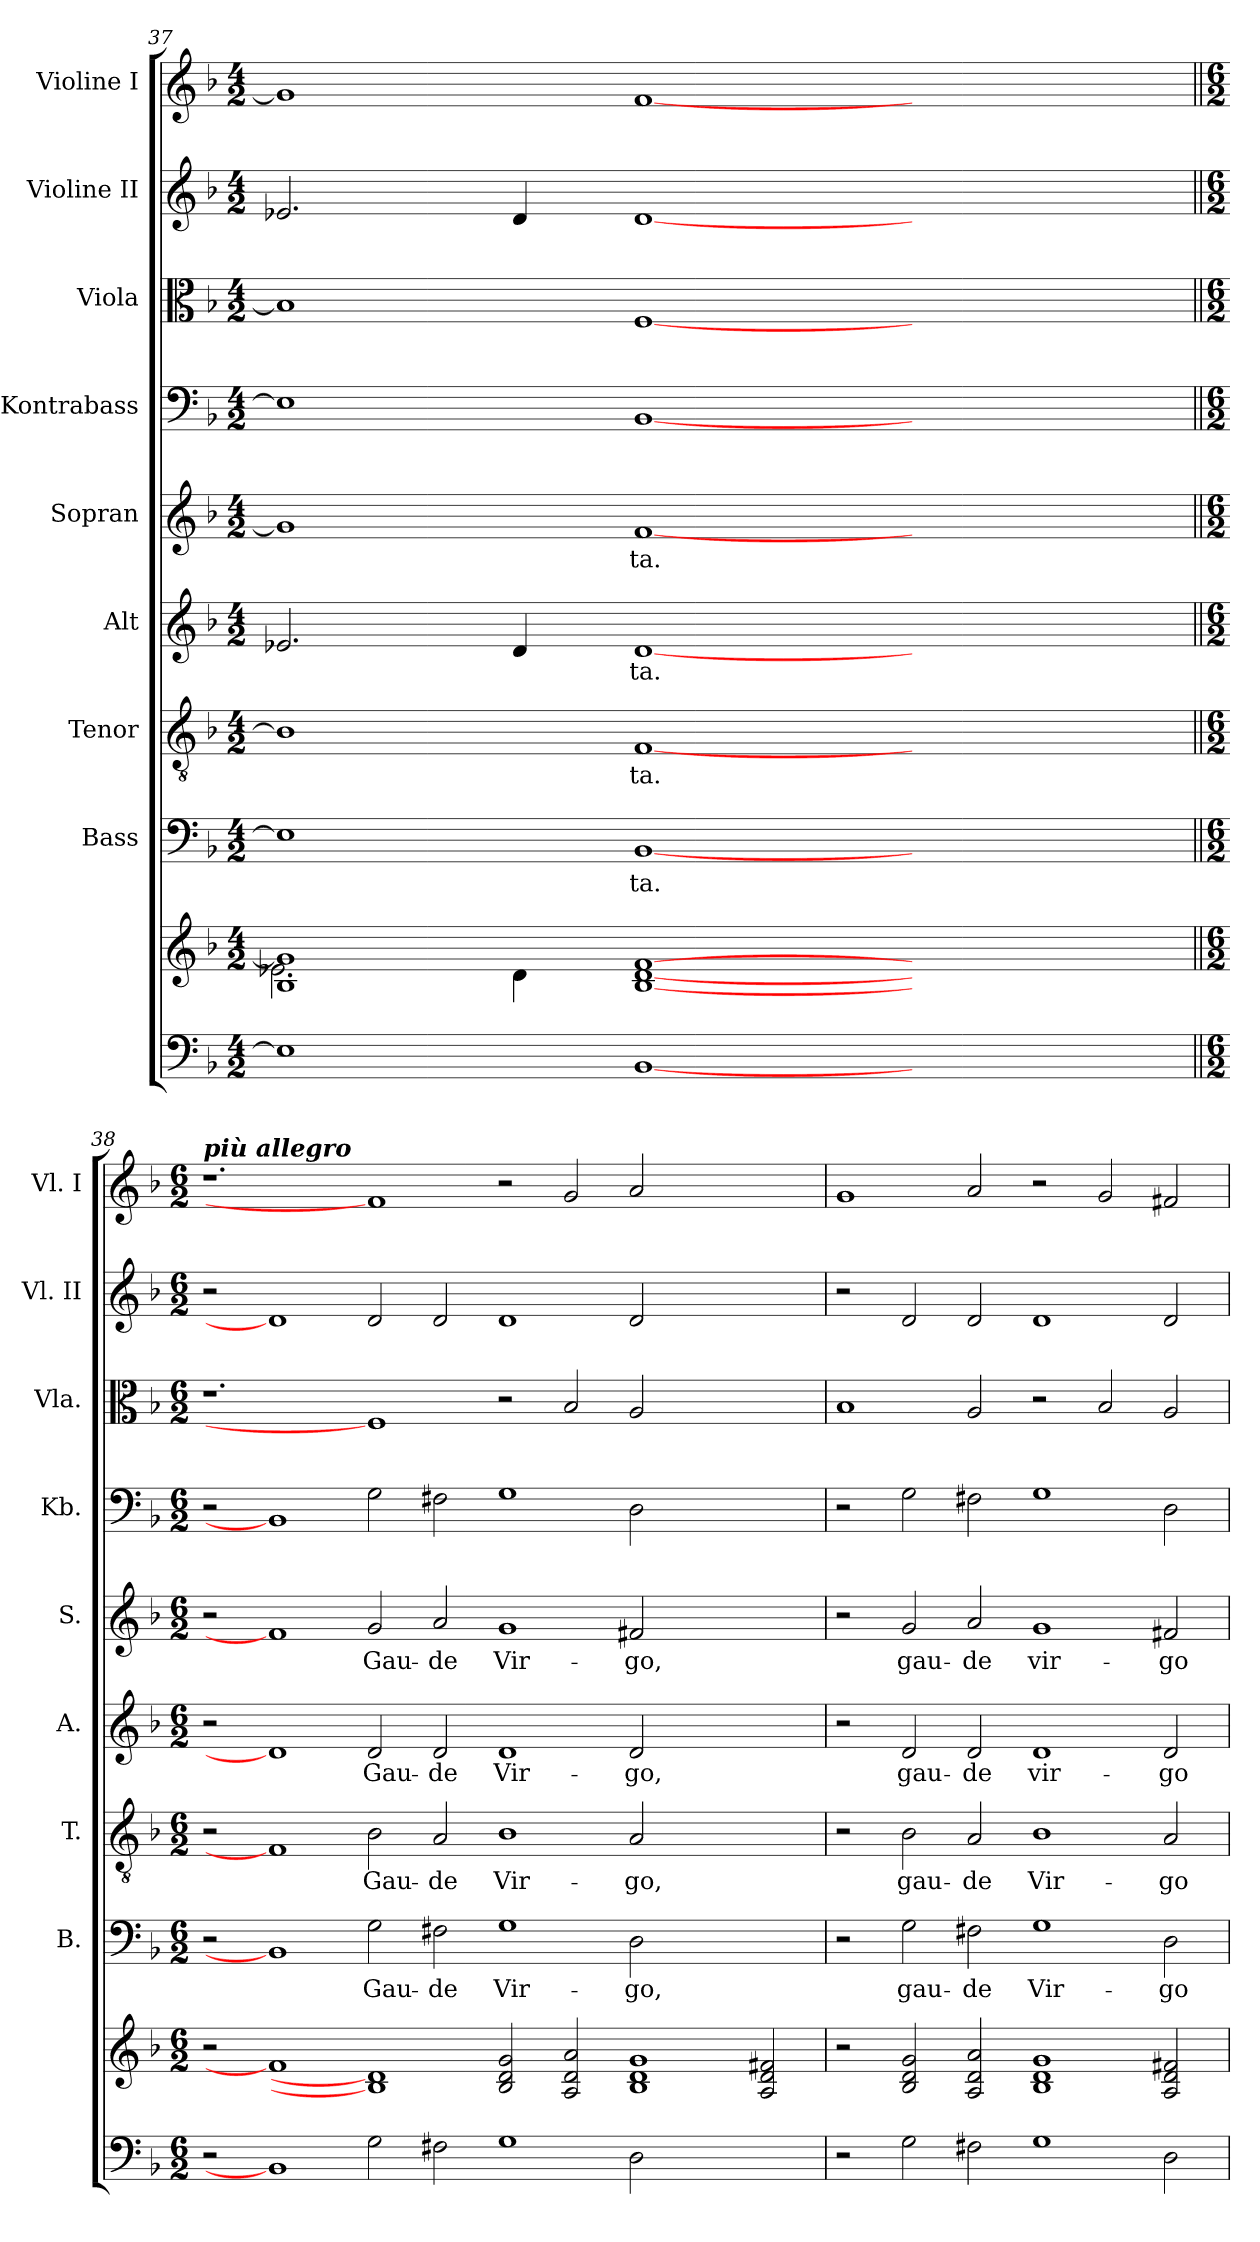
**kern	**kern	**kern	**text	**kern	**text	**kern	**text	**kern	**text	**kern	**kern	**kern	**kern
*part9	*part9	*part8	*part8	*part7	*part7	*part6	*part6	*part5	*part5	*part4	*part3	*part2	*part1
*staff10	*staff9	*staff8	*staff8	*staff7	*staff7	*staff6	*staff6	*staff5	*staff5	*staff4	*staff3	*staff2	*staff1
*	*	*I"Bass	*	*I"Tenor	*	*I"Alt	*	*I"Sopran	*	*I"Kontrabass	*I"Viola	*I"Violine II	*I"Violine I
*	*	*I'B.	*	*I'T.	*	*I'A.	*	*I'S.	*	*I'Kb.	*I'Vla.	*I'Vl. II	*I'Vl. I
!!LO:PB:g=z
*clefF4	*clefG2	*clefF4	*	*clefGv2	*	*clefG2	*	*clefG2	*	*clefF4	*clefC3	*clefG2	*clefG2
*	*	*	*	*	*	*	*	*	*	*ITrd7c12	*	*	*
*k[b-]	*k[b-]	*k[b-]	*	*k[b-]	*	*k[b-]	*	*k[b-]	*	*k[b-]	*k[b-]	*k[b-]	*k[b-]
*F:	*F:	*F:	*	*F:	*	*F:	*	*F:	*	*F:	*F:	*F:	*F:
*M4/2	*M4/2	*M4/2	*	*M4/2	*	*M4/2	*	*M4/2	*	*M4/2	*M4/2	*M4/2	*M4/2
=37	=37	=37	=37	=37	=37	=37	=37	=37	=37	=37	=37	=37	=37
*	*^	*	*	*	*	*	*	*	*	*	*	*	*
1E-]	1B- 1g]	2.e-X\	1E-]	.	1B-]	.	2.e-X/	.	1g]	.	1EE-]	1B-]	2.e-X/	1g]
.	.	4d\	.	.	.	.	4d/	.	.	.	.	.	4d/	.
!	!	!	!	!LO:LY:b	!	!LO:LY:b	!	!LO:LY:b	!	!LO:LY:b	!	!	!	!
[1BB-	[1f	[1B- [1d	[1BB-	-ta.	[1F	-ta.	[1d	-ta.	[1f	-ta.	[1BBB-	[1F	[1d	[1f
*	*v	*v	*	*	*	*	*	*	*	*	*	*	*	*
1ryy	1ryy	1ryy	.	1ryy	.	1ryy	.	1ryy	.	1ryy	1ryy	1ryy	1ryy
=38||	=38||	=38||	=38||	=38||	=38||	=38||	=38||	=38||	=38||	=38||	=38||	=38||	=38||
*M6/2	*M6/2	*M6/2	*	*M6/2	*	*M6/2	*	*M6/2	*	*M6/2	*M6/2	*M6/2	*M6/2
!	!	!	!	!	!	!	!	!	!	!	!	!	!LO:TX:a:Bi:t=più allegro
2r	2r	2r	.	2r	.	2r	.	2r	.	2r	1.r	2r	1.r
1BB-]	1f]	1BB-]	.	1F]	.	1d]	.	1f]	.	1BBB-]	.	1d]	.
!	!	!	!LO:LY:b	!	!LO:LY:b	!	!LO:LY:b	!	!LO:LY:b	!	!	!	!
2G\	1B-] 1d]	2G\	Gau-	2B-\	Gau-	2d/	Gau-	2g/	Gau-	2GG\	1F]	2d/	1f]
!	!	!	!LO:LY:b	!	!LO:LY:b	!	!LO:LY:b	!	!LO:LY:b	!	!	!	!
2F#X\	.	2F#X\	-de	2A/	-de	2d/	-de	2a/	-de	2FF#X\	.	2d/	.
!	!	!	!LO:LY:b	!	!LO:LY:b	!	!LO:LY:b	!	!LO:LY:b	!	!	!	!
1G	2B-/ 2d/ 2g/	1G	Vir-	1B-	Vir-	1d	Vir-	1g	Vir-	1GG	2r	1d	2r
.	2A/ 2d/ 2a/	.	.	.	.	.	.	.	.	.	2B-/	.	2g/
!	!	!	!LO:LY:b	!	!LO:LY:b	!	!LO:LY:b	!	!LO:LY:b	!	!	!	!
2D\	1B- 1d 1g	2D\	-go,	2A/	-go,	2d/	-go,	2f#X/	-go,	2DD\	2A/	2d/	2a/
1ryy	.	1ryy	.	1ryy	.	1ryy	.	1ryy	.	1ryy	1ryy	1ryy	1ryy
.	2A/ 2d/ 2f#X/	.	.	.	.	.	.	.	.	.	.	.	.
!!LO:PB:g=z
=39	=39	=39	=39	=39	=39	=39	=39	=39	=39	=39	=39	=39	=39
2r	2r	2r	.	2r	.	2r	.	2r	.	2r	1B-	2r	1g
!	!	!	!LO:LY:b	!	!LO:LY:b	!	!LO:LY:b	!	!LO:LY:b	!	!	!	!
2G\	2B-/ 2d/ 2g/	2G\	gau-	2B-\	gau-	2d/	gau-	2g/	gau-	2GG\	.	2d/	.
!	!	!	!LO:LY:b	!	!LO:LY:b	!	!LO:LY:b	!	!LO:LY:b	!	!	!	!
2F#X\	2A/ 2d/ 2a/	2F#X\	-de	2A/	-de	2d/	-de	2a/	-de	2FF#X\	2A/	2d/	2a/
!	!	!	!LO:LY:b	!	!LO:LY:b	!	!LO:LY:b	!	!LO:LY:b	!	!	!	!
1G	1B- 1d 1g	1G	Vir-	1B-	Vir-	1d	vir-	1g	vir-	1GG	2r	1d	2r
.	.	.	.	.	.	.	.	.	.	.	2B-/	.	2g/
!	!	!	!LO:LY:b	!	!LO:LY:b	!	!LO:LY:b	!	!LO:LY:b	!	!	!	!
2D\	2A/ 2d/ 2f#X/	2D\	-go	2A/	-go	2d/	-go	2f#X/	-go	2DD\	2A/	2d/	2f#X/
=	=	=	=	=	=	=	=	=	=	=	=	=	=
*-	*-	*-	*-	*-	*-	*-	*-	*-	*-	*-	*-	*-	*-
